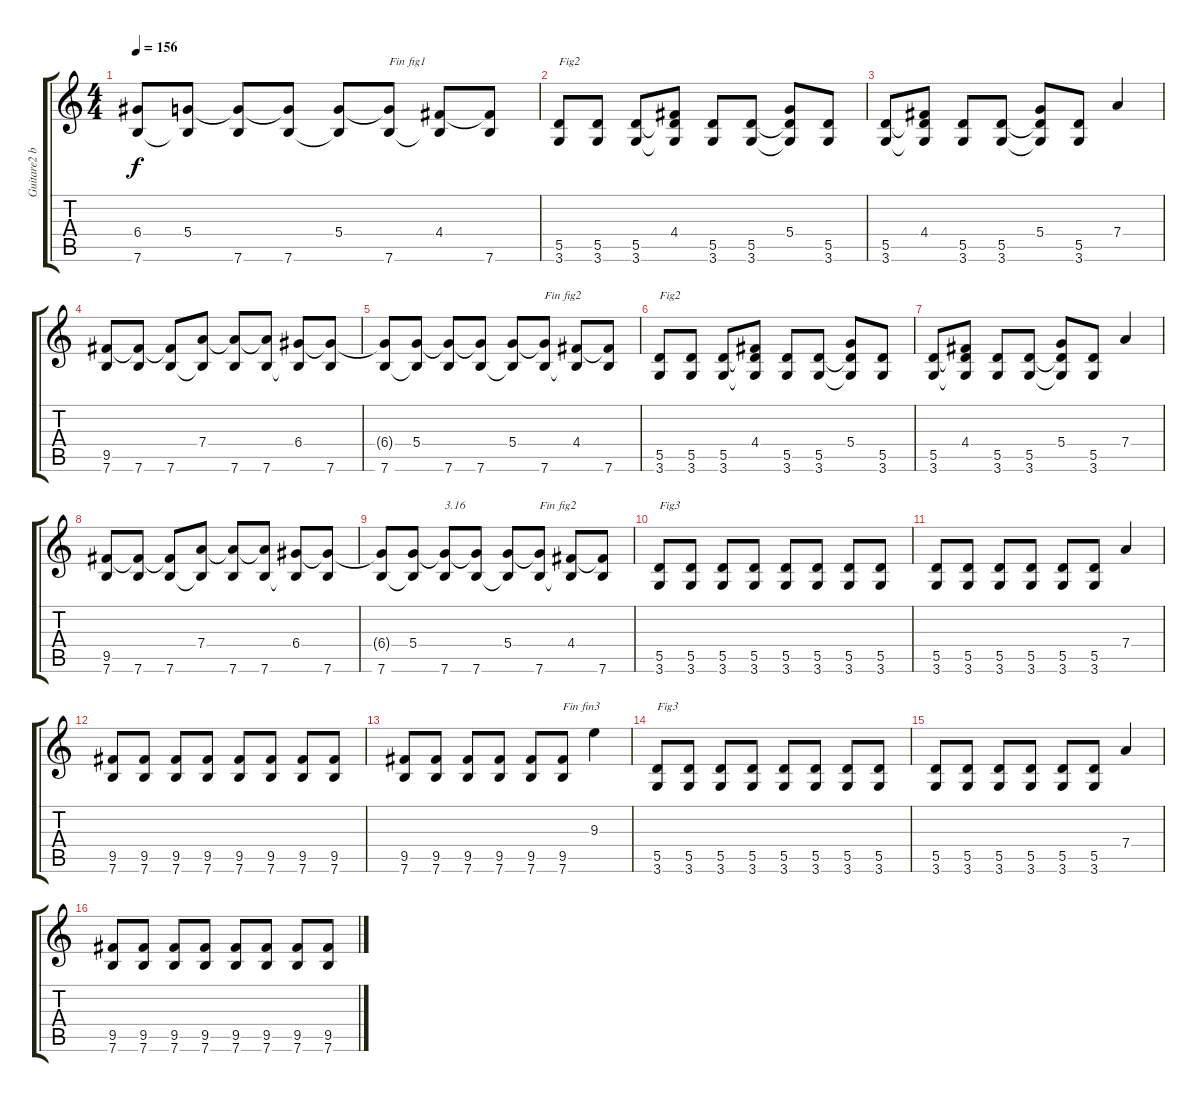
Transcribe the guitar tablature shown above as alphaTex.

\track ("Guitare2 bis" "Guitare2 b") {instrument banjo}
\staff {score tabs}
\tuning (E4 B3 G3 D3 A2 E2) {hide}
\displaytranspose 12
\ts (4 4)
\tempo 156
\clef g2
\ks c
(6.4{t} 7.6).8{dy f} (5.4 7.6{t}).8 (5.4{t} 7.6).8 (5.4{t} 7.6).8 (5.4 7.6{t}).8 (5.4{t} 7.6).8{txt "Fin fig1"} (4.4 7.6{t}).8 (4.4{t} 7.6).8 |
(5.5 3.6).8{txt "Fig2"} (5.5 3.6).8 (5.5 3.6).8 (4.4 5.5{t} 3.6{t}).8 (5.5 3.6).8 (5.5 3.6).8 (5.4 5.5{t} 3.6{t}).8 (5.5 3.6).8 |
(5.5 3.6).8 (4.4 5.5{t} 3.6{t}).8 (5.5 3.6).8 (5.5 3.6).8 (5.4 5.5{t} 3.6{t}).8 (5.5 3.6).8 7.4.4 |
(9.5 7.6).8 (9.5{t} 7.6).8 (9.5{t} 7.6).8 (7.4 7.6{t}).8 (7.4{t} 7.6).8 (7.4{t} 7.6).8 (6.4 7.6{t}).8 (6.4{t} 7.6).8 |
(6.4{t} 7.6).8 (5.4 7.6{t}).8 (5.4{t} 7.6).8 (5.4{t} 7.6).8 (5.4 7.6{t}).8 (5.4{t} 7.6).8{txt "Fin fig2"} (4.4 7.6{t}).8 (4.4{t} 7.6).8 |
(5.5 3.6).8{txt "Fig2"} (5.5 3.6).8 (5.5 3.6).8 (4.4 5.5{t} 3.6{t}).8 (5.5 3.6).8 (5.5 3.6).8 (5.4 5.5{t} 3.6{t}).8 (5.5 3.6).8 |
(5.5 3.6).8 (4.4 5.5{t} 3.6{t}).8 (5.5 3.6).8 (5.5 3.6).8 (5.4 5.5{t} 3.6{t}).8 (5.5 3.6).8 7.4.4 |
(9.5 7.6).8 (9.5{t} 7.6).8 (9.5{t} 7.6).8 (7.4 7.6{t}).8 (7.4{t} 7.6).8 (7.4{t} 7.6).8 (6.4 7.6{t}).8 (6.4{t} 7.6).8 |
(6.4{t} 7.6).8 (5.4 7.6{t}).8 (5.4{t} 7.6).8{txt "3.16"} (5.4{t} 7.6).8 (5.4 7.6{t}).8 (5.4{t} 7.6).8{txt "Fin fig2"} (4.4 7.6{t}).8 (4.4{t} 7.6).8 |
(5.5 3.6).8{txt "Fig3"} (5.5 3.6).8 (5.5 3.6).8 (5.5 3.6).8 (5.5 3.6).8 (5.5 3.6).8 (5.5 3.6).8 (5.5 3.6).8 |
(5.5 3.6).8 (5.5 3.6).8 (5.5 3.6).8 (5.5 3.6).8 (5.5 3.6).8 (5.5 3.6).8 7.4.4 |
(9.5 7.6).8 (9.5 7.6).8 (9.5 7.6).8 (9.5 7.6).8 (9.5 7.6).8 (9.5 7.6).8 (9.5 7.6).8 (9.5 7.6).8 |
(9.5 7.6).8 (9.5 7.6).8 (9.5 7.6).8 (9.5 7.6).8 (9.5 7.6).8 (9.5 7.6).8{txt "Fin fin3"} 9.3.4 |
(5.5 3.6).8{txt "Fig3"} (5.5 3.6).8 (5.5 3.6).8 (5.5 3.6).8 (5.5 3.6).8 (5.5 3.6).8 (5.5 3.6).8 (5.5 3.6).8 |
(5.5 3.6).8 (5.5 3.6).8 (5.5 3.6).8 (5.5 3.6).8 (5.5 3.6).8 (5.5 3.6).8 7.4.4 |
(9.5 7.6).8 (9.5 7.6).8 (9.5 7.6).8 (9.5 7.6).8 (9.5 7.6).8 (9.5 7.6).8 (9.5 7.6).8 (9.5 7.6).8
